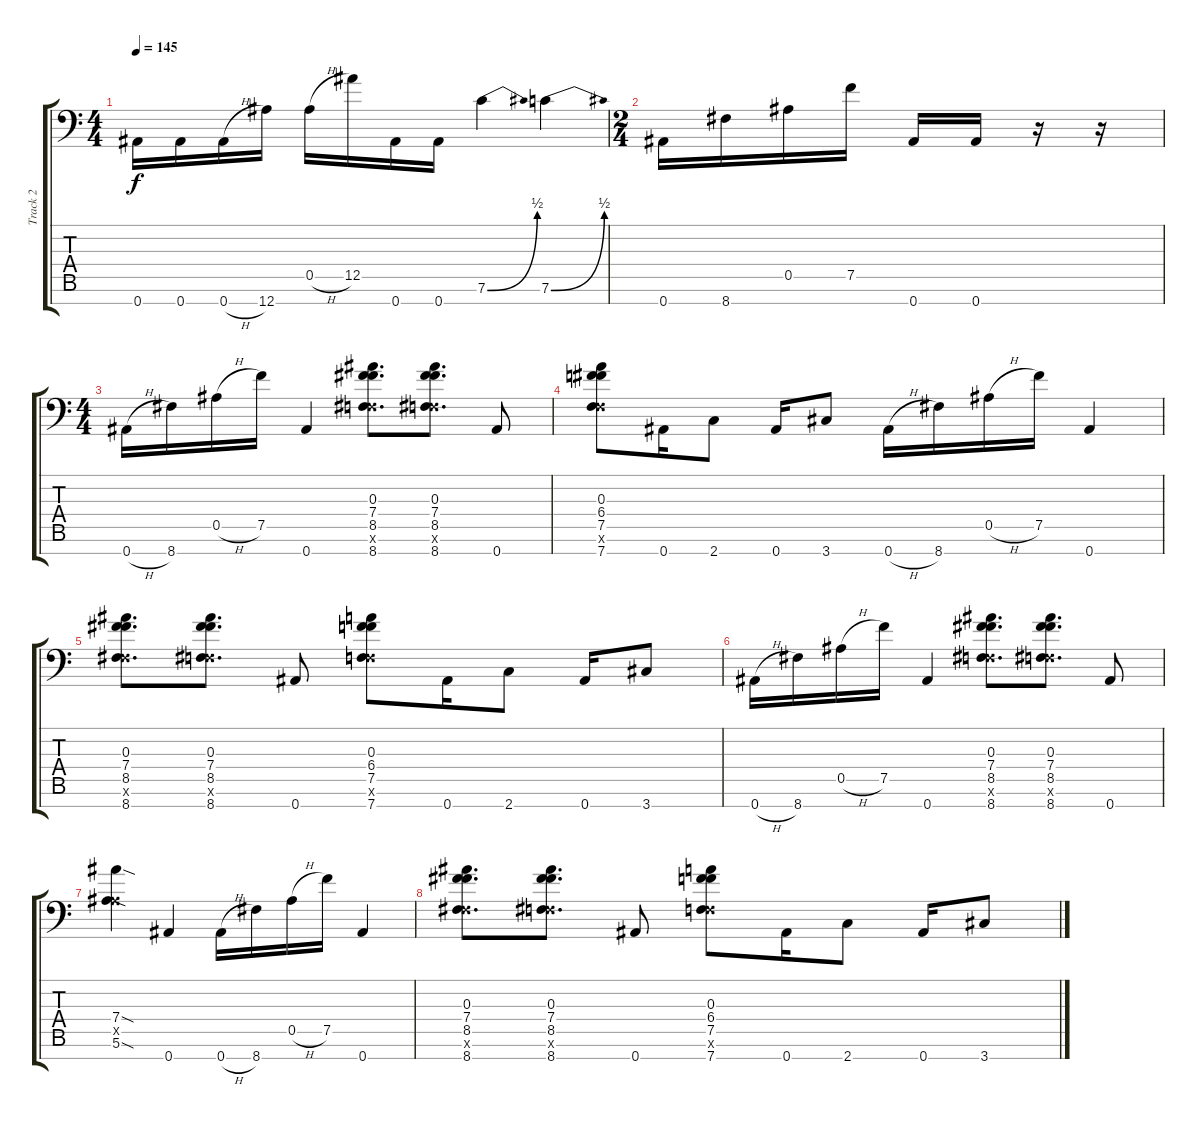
\track ("Track 2" "Track 2") {instrument distortionguitar}
\staff {score tabs}
\tuning (Eb4 Bb3 Gb3 Eb3 Bb2 F2 Bb1) {hide}
\ts (4 4)
\tempo 145
\clef f4
\ks c
0.7.16{dy f} 0.7.16 0.7{h}.16 12.7.16 0.5{h}.16 12.5.16 0.7.16 0.7.16 7.6{be (bend 0 0 60 2)}.4 7.6{be (bend 0 0 60 2)}.4 |
\ts (2 4)
0.7.16 8.7.16 0.5.16 7.5.16 0.7.16 0.7.16 r.16 r.16 |
\ts (4 4)
0.7{h}.16 8.7.16 0.5{h}.16 7.5.16 0.7.4 (0.3 7.4 8.5 0.6{x} 8.7).8{d} (0.3 7.4 8.5 0.6{x} 8.7).8{d} 0.7.8 |
(0.3 6.4 7.5 0.6{x} 7.7).8 0.7.16 2.7.8 0.7.16 3.7.8 0.7{h}.16 8.7.16 0.5{h}.16 7.5.16 0.7.4 |
(0.3 7.4 8.5 0.6{x} 8.7).8{d} (0.3 7.4 8.5 0.6{x} 8.7).8{d} 0.7.8 (0.3 6.4 7.5 0.6{x} 7.7).8 0.7.16 2.7.8 0.7.16 3.7.8 |
0.7{h}.16 8.7.16 0.5{h}.16 7.5.16 0.7.4 (0.3 7.4 8.5 0.6{x} 8.7).8{d} (0.3 7.4 8.5 0.6{x} 8.7).8{d} 0.7.8 |
(7.4{sod} 0.5{x} 5.6{sod}).4 0.7.4 0.7{h}.16 8.7.16 0.5{h}.16 7.5.16 0.7.4 |
(0.3 7.4 8.5 0.6{x} 8.7).8{d} (0.3 7.4 8.5 0.6{x} 8.7).8{d} 0.7.8 (0.3 6.4 7.5 0.6{x} 7.7).8 0.7.16 2.7.8 0.7.16 3.7.8
